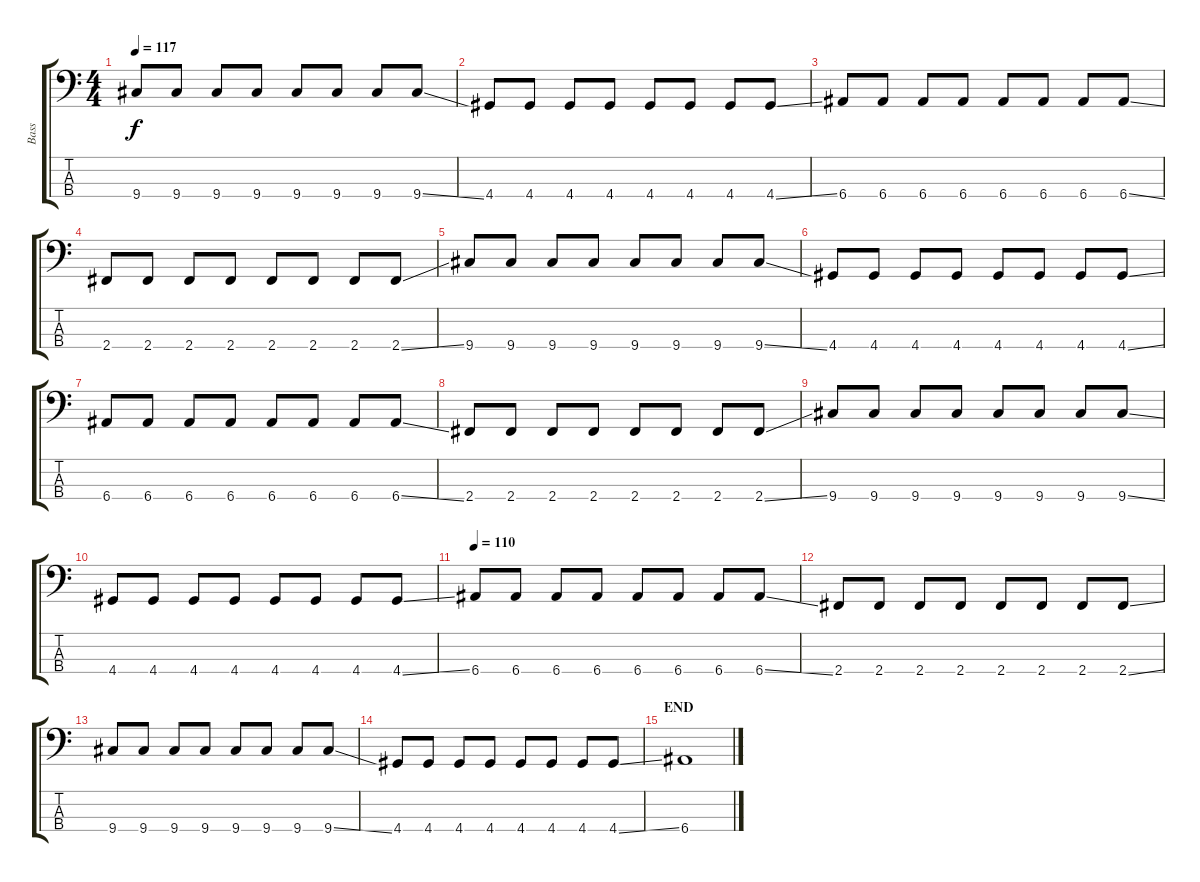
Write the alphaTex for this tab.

\track ("Bass" "Bass") {instrument electricbassfinger}
\staff {score tabs}
\tuning (G2 D2 A1 E1) {hide}
\ts (4 4)
\tempo 117
\clef f4
\ks c
9.4.8{dy f} 9.4.8 9.4.8 9.4.8 9.4.8 9.4.8 9.4.8 9.4{ss}.8 |
4.4.8 4.4.8 4.4.8 4.4.8 4.4.8 4.4.8 4.4.8 4.4{ss}.8 |
6.4.8 6.4.8 6.4.8 6.4.8 6.4.8 6.4.8 6.4.8 6.4{ss}.8 |
2.4.8 2.4.8 2.4.8 2.4.8 2.4.8 2.4.8 2.4.8 2.4{ss}.8 |
9.4.8 9.4.8 9.4.8 9.4.8 9.4.8 9.4.8 9.4.8 9.4{ss}.8 |
4.4.8 4.4.8 4.4.8 4.4.8 4.4.8 4.4.8 4.4.8 4.4{ss}.8 |
6.4.8 6.4.8 6.4.8 6.4.8 6.4.8 6.4.8 6.4.8 6.4{ss}.8 |
2.4.8 2.4.8 2.4.8 2.4.8 2.4.8 2.4.8 2.4.8 2.4{ss}.8 |
9.4.8 9.4.8 9.4.8 9.4.8 9.4.8 9.4.8 9.4.8 9.4{ss}.8 |
4.4.8 4.4.8 4.4.8 4.4.8 4.4.8 4.4.8 4.4.8 4.4{ss}.8 |
\tempo 110
6.4.8 6.4.8 6.4.8 6.4.8 6.4.8 6.4.8 6.4.8 6.4{ss}.8 |
2.4.8 2.4.8 2.4.8 2.4.8 2.4.8 2.4.8 2.4.8 2.4{ss}.8 |
9.4.8 9.4.8 9.4.8 9.4.8 9.4.8 9.4.8 9.4.8 9.4{ss}.8 |
4.4.8 4.4.8 4.4.8 4.4.8 4.4.8 4.4.8 4.4.8 4.4{ss}.8 |
\section ("" "END")
6.4.1
